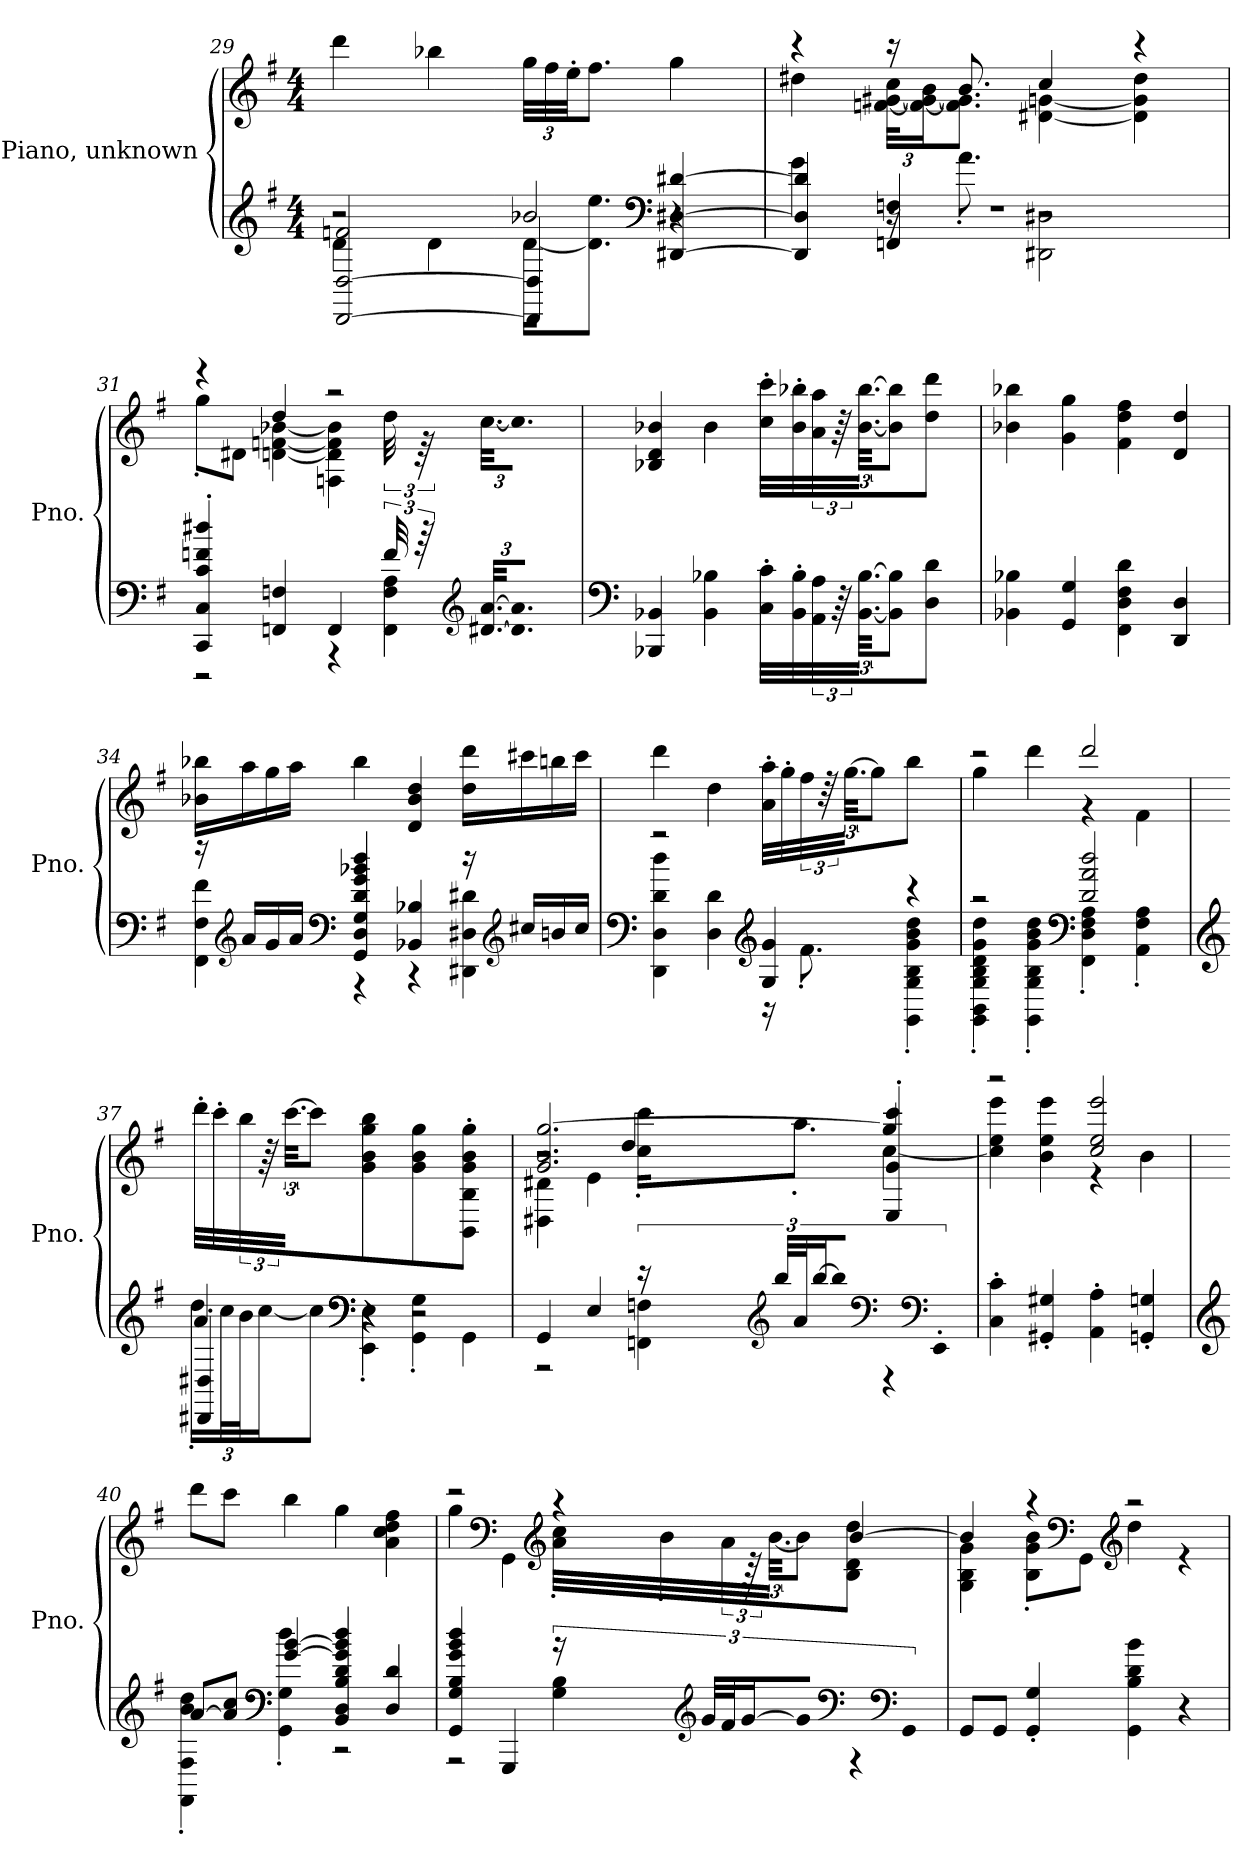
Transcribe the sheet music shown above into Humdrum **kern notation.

**kern	**kern
*part1	*part1
*staff2	*staff1
*I"Piano, unknown	*
*I'Pno.	*
!!LO:LB:g=z
*clefG2	*clefG2
*k[f#]	*k[f#]
*M4/4	*M4/4
=29	=29
*^	*
*	*^	*
2r	4d\	[2DD/ [2D/ 2fn/	4ddd\
.	4d\	.	4bb-X\
*	*	*	*Xbrackettup
2b-X/	[16d\KL	4DD/] 4D/]	48gg\LLL
.	.	.	48ff#\
.	.	.	48ee'\JJ
.	8.d\] 8.ee\J	.	8.ff#\J
*clefF4	*	*	*
.	4r	[4DD#X/ [4D#X/ [4d#X/	4gg\
=30	=30	=30	=30
*	*	*	*^
1r	4g\	4DD#/] 4D#/] 4d#/]	4r	4dd#X\
.	16r	4FFn/ 4Fn/	16r	[48fn\ [48g#X\ 48cc\KLL
.	.	.	.	24f\_ 24g#\_ 24b\J
.	8.a'\	.	8.b/	8.f\] 8.g#\]J
.	2DD#X\ 2D#X\	2r	4cc/	[4d#X\ [4gn\
.	.	.	4r	4d#\] 4g\] 4dd#\
*	*v	*v	*	*
=31	=31	=31	=31
4CC/' 4C/' 4c/' 4fn/' 4dd#X/'	2r	4r	8gg'\L
.	.	.	8d#X\J
4FFn/ 4Fn/	.	4dd/	[4dn\ [4fn\ [4b-X\
4FF/	4r	2r	4Fn\ 4d\] 4f\] 4b-\]
*	*	*	*brackettup
48f/	4FF\ 4F\ 4A\	.	48dd\
96r	.	.	96r
*clefG2	*	*	*
[48.d#X/ [48.a/KKL	.	.	[48.cc\KKL
8.d#/] 8.a/]J	.	.	8.cc\J]
*v	*v	*	*
*	*v	*v
!!LO:LB:g=z
=32	=32
*clefF4	*
4BBB-X/ 4BB-X/	4B-X/ 4d/ 4b-X/
4BB-\ 4B-X\	4b-\
32C\' 32c\'LLL	32cc\' 32ccc\'LLL
32BB-\' 32B-\'	32b-\' 32bb-X\'
48AA\ 48A\JJJ	48a\ 48aa\JJJ
96r	96r
[48.BB-\ [48.B-\KKL	[48.b-\ [48.bb-\KKL
8BB-\] 8B-\]J	8b-\] 8bb-\]J
4D\ 4d\	4dd\ 4ddd\
=33	=33
4BB-X\ 4B-X\	4b-X\ 4bb-X\
4GG/ 4G/	4g\ 4gg\
4FF#\ 4D\ 4F#\ 4d\	4f#\ 4dd\ 4ff#\
4DD/ 4D/	4d/ 4dd/
=34	=34
*^	*
16r	4FF#\ 4F#\ 4f#\	16b-X\ 16bb-X\LL
*clefG2	*	*
16a/LL	.	16aa\
16g/	.	16gg\
16a/JJ	.	16aa\JJ
*clefF4	*	*
4GG/ 4D/ 4G/ 4d/ 4g/ 4b-X/ 4dd/	4r	4bb-\
4BB-X/ 4B-X/	4r	4d/ 4b-/ 4dd/
16r	4DD#X\ 4D#X\ 4d#X\	16dd\ 16ddd\LL
*clefG2	*	*
16cc#X/LL	.	16ccc#X\
16bn/	.	16bbn\
16cc#/JJ	.	16ccc#\JJ
!!LO:LB:g=z
=35	=35	=35
*clefF4	*	*
2r	4DD\ 4D\ 4d\ 4dd\	4ddd\
.	4D\ 4d\	4dd\
*clefG2	*	*
4G/ 4g/	16r	32a\' 32aa\'LLL
.	.	32gg'\
.	8.f#'\	48ff#\JJJ
.	.	96r
.	.	[48.gg\KKL
.	.	8gg\J]
4r	4GG\' 4G\' 4B\' 4g\' 4b\' 4dd\'	4bb\
=36	=36	=36
*	*	*^
2r	4GG\' 4BB\' 4G\' 4B\' 4d\' 4g\' 4dd\'	2r	4gg\
.	4GG\' 4G\' 4B\' 4g\' 4b\' 4dd\'	.	4ddd\
*clefF4	*	*	*
2d/ 2a/ 2dd/	4FF#\' 4D\' 4F#\' 4A\'	2ddd/	4r
.	4AA\' 4F#\' 4A\'	.	4f#\
*v	*v	*	*
*	*v	*v
=37	=37
*clefG2	*
*^	*
*	*Xbrackettup	*
*	*^	*
4a/	24dd'\LL	4DD#X/' 4D#X/'	32ddd'\LLL
.	.	.	32ccc'\
.	48cc\L	.	.
.	48b\J	.	48bb\JJJ
.	[24cc\J	.	96r
.	.	.	[48.ccc\KKL
.	8cc\J]	.	8ccc\J]
*clefF4	*	*	*
4r	4EE\' 4E\'	4r	4g\ 4b\ 4gg\ 4bb\
2r	4GG\' 4G\'	2r	4g\ 4b\ 4gg\
.	4GG\	.	4BB/' 4B/' 4g/' 4b/' 4gg/'
*	*v	*v	*
!!LO:PB:g=z
=38	=38	=38
*	*	*^
*	*	*	*^
4GG/	2r	2.g/ 2.b/ [2.gg/	4D#X\ 4d#X\	2r
4E/	.	.	4e\	.
*brackettup	*	*	*	*
24r	4FFn\ 4Fn\	.	16cc\' 16ccc\'KL	4dd/
*clefG2	*	*	*	*
48bb/LLL	.	.	.	.
48a/J	.	.	8.aa'\J	.
[24bb/J	.	.	.	.
8bb/J]	.	.	.	.
*clefF4	*	*	*	*
4EE'/	4r	4gg/]	[4cc\	4E/' 4g/' 4ccc/'
*v	*v	*	*	*
*	*	*v	*v
=39	=39	=39
4C\' 4c\'	2r	4cc\] 4ee\ 4eee\
4GG#X/' 4G#X/'	.	4b\ 4ee\ 4eee\
4AA\' 4A\'	2cc/ 2ee/ 2eee/	4r
4GGn/' 4Gn/'	.	4b\
*	*v	*v
=40	=40
*clefG2	*
*^	*
[8a/L	4FF#\' 4F#\' 4b\' 4dd\'	8ddd\L
8a/] 8cc/J	.	8ccc\J
*clefF4	*	*
[4g/ [4b/	4GG\' 4G\' 4dd\'	4bb\
4BB/ 4D/ 4B/ 4d/ 4g/] 4b/] 4dd/	2r	4gg\
4D/ 4d/	.	4a\ 4cc\ 4dd\ 4ff#\
!!LO:LB:g=z
=41	=41	=41
*	*	*^
4GG/ 4G/ 4B/ 4g/ 4b/ 4dd/	2r	2r	4gg\
*	*	*clefF4	*
4GGG/	.	.	4GG\
*	*	*clefG2	*
24r	4G\ 4B\	4r	32a\' 32cc\'LLL
.	.	.	32b'\
*clefG2	*	*	*
48g/LLL	.	.	.
48f#/J	.	.	48a\JJJ
[24g/J	.	.	96r
.	.	.	[48.b\KKL
8g/J]	.	.	8b\J]
*clefF4	*	*	*
4GG/	4r	[4b/	4B\ 4d\ 4dd\
*v	*v	*	*
=42	=42	=42
8GG/L	4b/]	4G\ 4B\ 4g\
8GG/J	.	.
4GG/' 4G/'	4r	8B\' 8g\' 8b\'L
*	*clefF4	*
.	.	8GG\J
*	*clefG2	*
4GG\ 4B\ 4d\ 4b\	2r	4dd\
4r	.	4r
*	*v	*v
=	=
*-	*-
